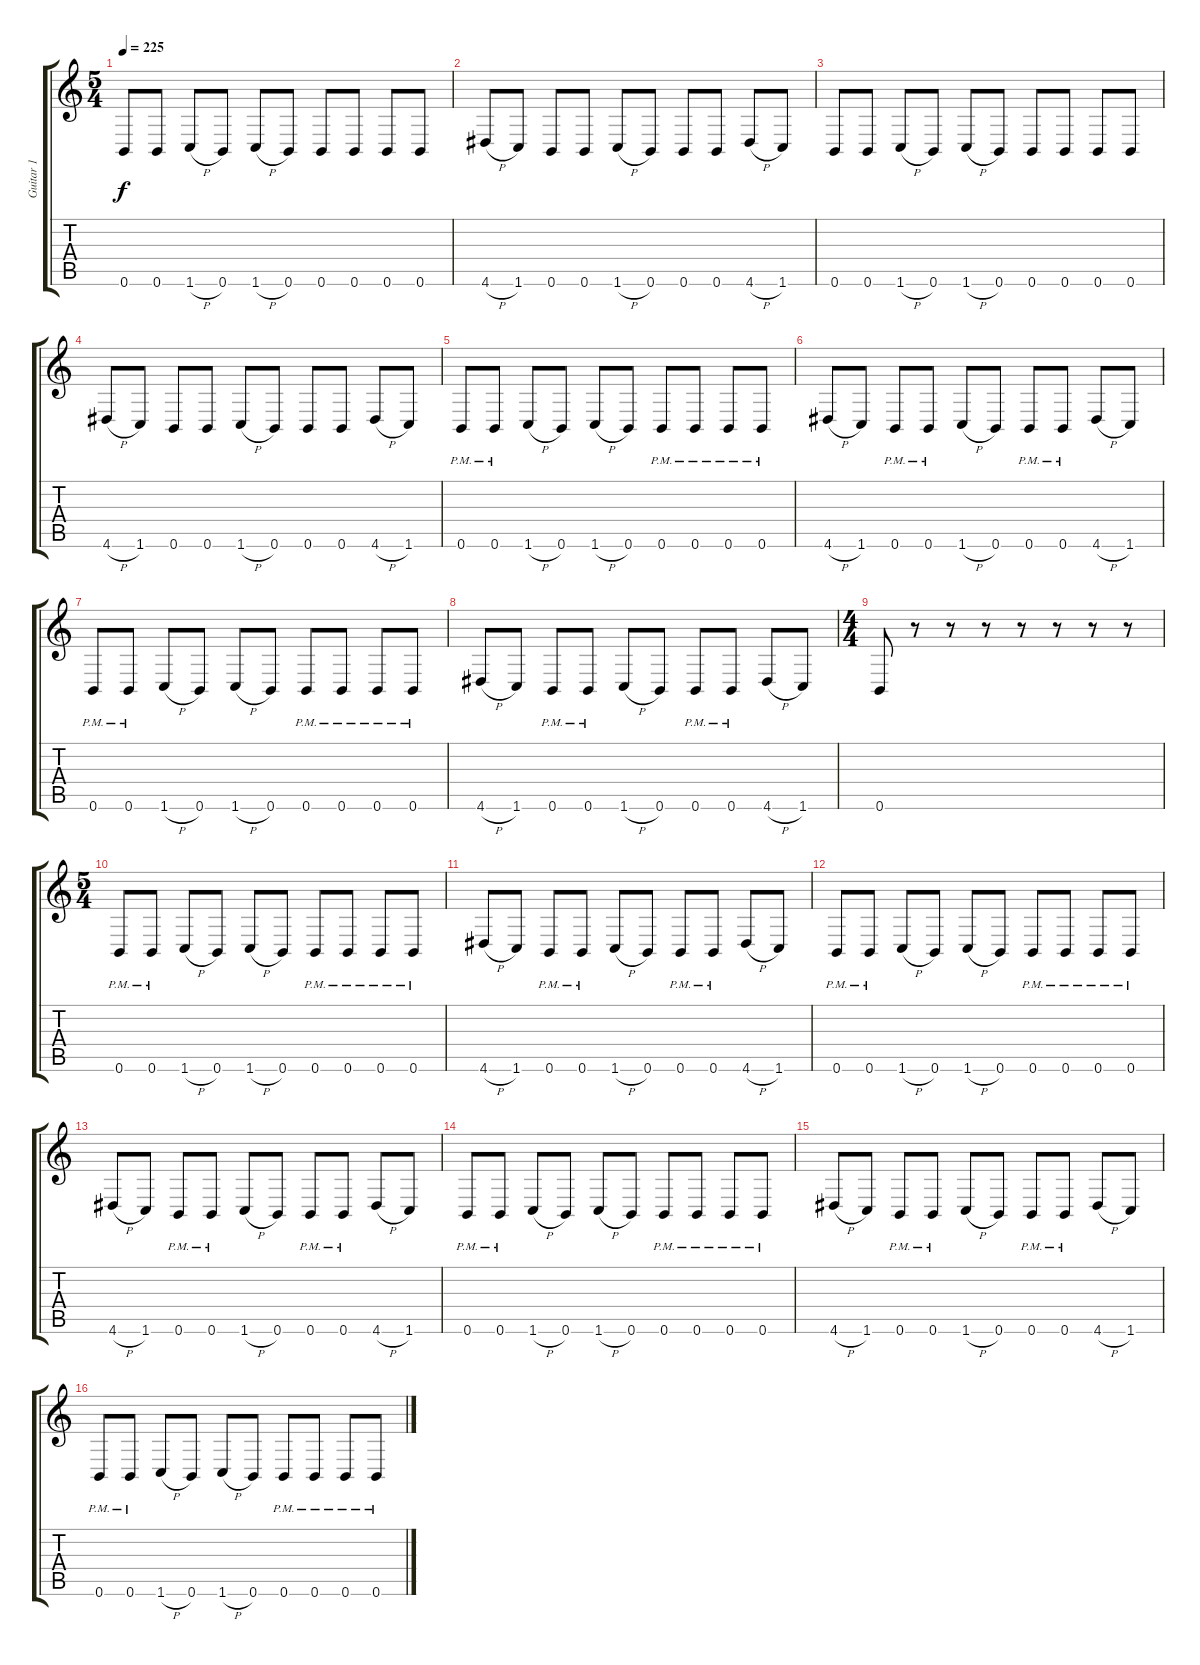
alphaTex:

\track ("Guitar 1" "Guitar 1") {instrument overdrivenguitar}
\staff {score tabs}
\tuning (B3 Gb3 D3 A2 E2 B1) {hide}
\ts (5 4)
\tempo 225
\clef g2
\ks c
0.6.8{dy f instrument overdrivenguitar} 0.6.8 1.6{h}.8 0.6.8 1.6{h}.8 0.6.8 0.6.8 0.6.8 0.6.8 0.6.8 |
4.6{h}.8 1.6.8 0.6.8 0.6.8 1.6{h}.8 0.6.8 0.6.8 0.6.8 4.6{h}.8 1.6.8 |
0.6.8 0.6.8 1.6{h}.8 0.6.8 1.6{h}.8 0.6.8 0.6.8 0.6.8 0.6.8 0.6.8 |
4.6{h}.8 1.6.8 0.6.8 0.6.8 1.6{h}.8 0.6.8 0.6.8 0.6.8 4.6{h}.8 1.6.8 |
0.6{pm}.8 0.6{pm}.8 1.6{h}.8 0.6.8 1.6{h}.8 0.6.8 0.6{pm}.8 0.6{pm}.8 0.6{pm}.8 0.6{pm}.8 |
4.6{h}.8 1.6.8 0.6{pm}.8 0.6{pm}.8 1.6{h}.8 0.6.8 0.6{pm}.8 0.6{pm}.8 4.6{h}.8 1.6.8 |
0.6{pm}.8 0.6{pm}.8 1.6{h}.8 0.6.8 1.6{h}.8 0.6.8 0.6{pm}.8 0.6{pm}.8 0.6{pm}.8 0.6{pm}.8 |
4.6{h}.8 1.6.8 0.6{pm}.8 0.6{pm}.8 1.6{h}.8 0.6.8 0.6{pm}.8 0.6{pm}.8 4.6{h}.8 1.6.8 |
\ts (4 4)
0.6.8 r.8 r.8 r.8 r.8 r.8 r.8 r.8 |
\ts (5 4)
0.6{pm}.8 0.6{pm}.8 1.6{h}.8 0.6.8 1.6{h}.8 0.6.8 0.6{pm}.8 0.6{pm}.8 0.6{pm}.8 0.6{pm}.8 |
4.6{h}.8 1.6.8 0.6{pm}.8 0.6{pm}.8 1.6{h}.8 0.6.8 0.6{pm}.8 0.6{pm}.8 4.6{h}.8 1.6.8 |
0.6{pm}.8 0.6{pm}.8 1.6{h}.8 0.6.8 1.6{h}.8 0.6.8 0.6{pm}.8 0.6{pm}.8 0.6{pm}.8 0.6{pm}.8 |
4.6{h}.8 1.6.8 0.6{pm}.8 0.6{pm}.8 1.6{h}.8 0.6.8 0.6{pm}.8 0.6{pm}.8 4.6{h}.8 1.6.8 |
0.6{pm}.8 0.6{pm}.8 1.6{h}.8 0.6.8 1.6{h}.8 0.6.8 0.6{pm}.8 0.6{pm}.8 0.6{pm}.8 0.6{pm}.8 |
4.6{h}.8 1.6.8 0.6{pm}.8 0.6{pm}.8 1.6{h}.8 0.6.8 0.6{pm}.8 0.6{pm}.8 4.6{h}.8 1.6.8 |
0.6{pm}.8 0.6{pm}.8 1.6{h}.8 0.6.8 1.6{h}.8 0.6.8 0.6{pm}.8 0.6{pm}.8 0.6{pm}.8 0.6{pm}.8
